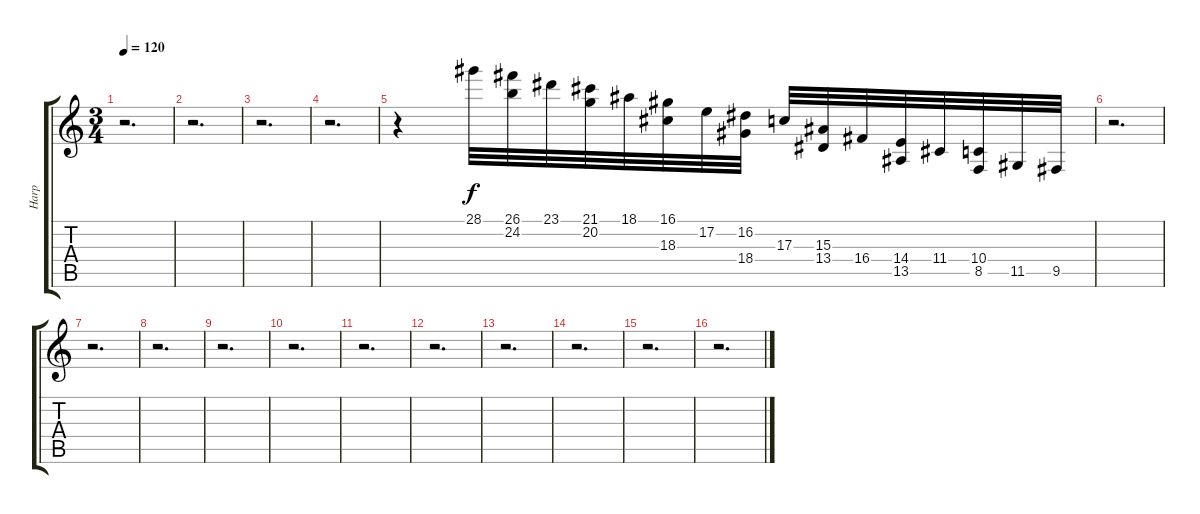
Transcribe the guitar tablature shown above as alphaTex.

\track ("Harp" "Harp") {instrument orchestralharp}
\staff {score tabs}
\tuning (E4 B3 G3 D3 A2 E2) {hide}
\ts (3 4)
\tempo 120
\clef g2
\ks c
r.2{d dy f} |
r.2{d} |
r.2{d} |
r.2{d} |
r.4 28.1.32 (26.1 24.2).32 23.1.32 (21.1 20.2).32 18.1.32 (16.1 18.3).32 17.2.32 (16.2 18.4).32 17.3.32 (15.3 13.4).32 16.4.32 (14.4 13.5).32 11.4.32 (10.4 8.5).32 11.5.32 9.5.32 |
r.2{d} |
r.2{d} |
r.2{d} |
r.2{d} |
r.2{d} |
r.2{d} |
r.2{d} |
r.2{d} |
r.2{d} |
r.2{d} |
r.2{d}
